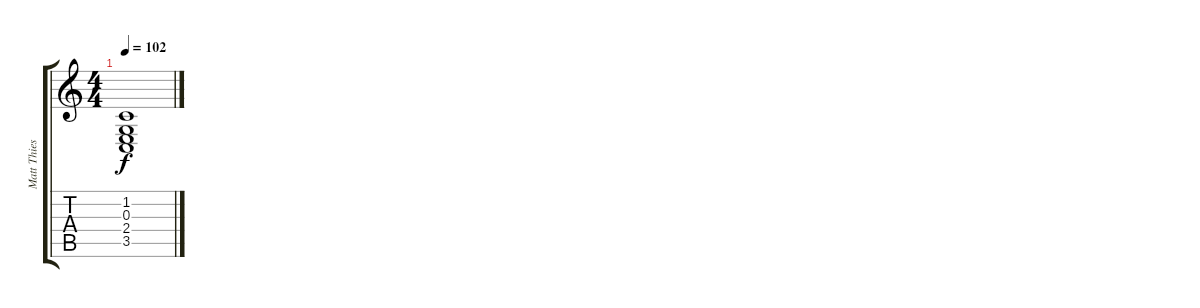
\track ("Matt Thiessen (Piano L/H)" "Matt Thies") {instrument acousticgrandpiano}
\staff {score tabs}
\tuning (E4 B3 G3 D3 A2 E2) {hide}
\ts (4 4)
\tempo 102
\clef g2
\ks c
(1.2{t} 0.3{t} 2.4{t} 3.5{t}).1{dy f}
